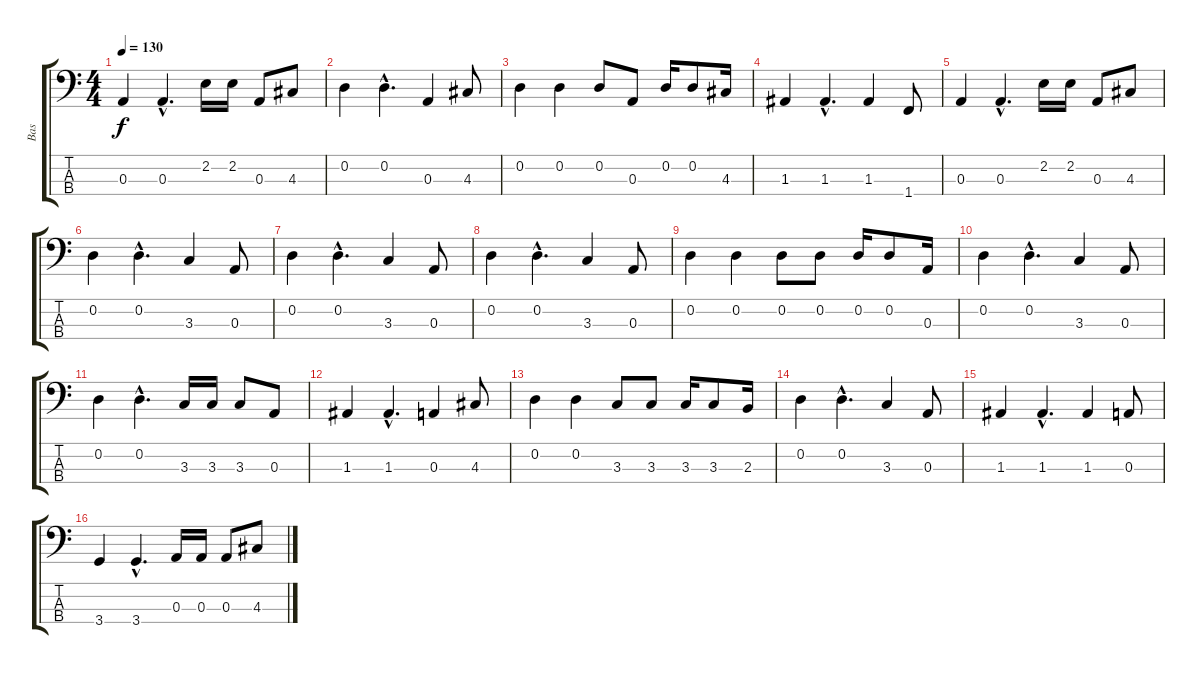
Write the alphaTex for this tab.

\track ("Bas" "Bas") {instrument electricbassfinger}
\staff {score tabs}
\tuning (G2 D2 A1 E1) {hide}
\ts (4 4)
\tempo 130
\clef f4
\ks c
0.3.4{dy f} 0.3{hac}.4{d} 2.2.16 2.2.16 0.3.8 4.3.8 |
0.2.4 0.2{hac}.4{d} 0.3.4 4.3.8 |
0.2.4 0.2.4 0.2.8 0.3.8 0.2.16 0.2.8 4.3.16 |
1.3.4 1.3{hac}.4{d} 1.3.4 1.4.8 |
0.3.4 0.3{hac}.4{d} 2.2.16 2.2.16 0.3.8 4.3.8 |
0.2.4 0.2{hac}.4{d} 3.3.4 0.3.8 |
0.2.4 0.2{hac}.4{d} 3.3.4 0.3.8 |
0.2.4 0.2{hac}.4{d} 3.3.4 0.3.8 |
0.2.4 0.2.4 0.2.8 0.2.8 0.2.16 0.2.8 0.3.16 |
0.2.4 0.2{hac}.4{d} 3.3.4 0.3.8 |
0.2.4 0.2{hac}.4{d} 3.3.16 3.3.16 3.3.8 0.3.8 |
1.3.4 1.3{hac}.4{d} 0.3.4 4.3.8 |
0.2.4 0.2.4 3.3.8 3.3.8 3.3.16 3.3.8 2.3.16 |
0.2.4 0.2{hac}.4{d} 3.3.4 0.3.8 |
1.3.4 1.3{hac}.4{d} 1.3.4 0.3.8 |
3.4.4 3.4{hac}.4{d} 0.3.16 0.3.16 0.3.8 4.3.8
